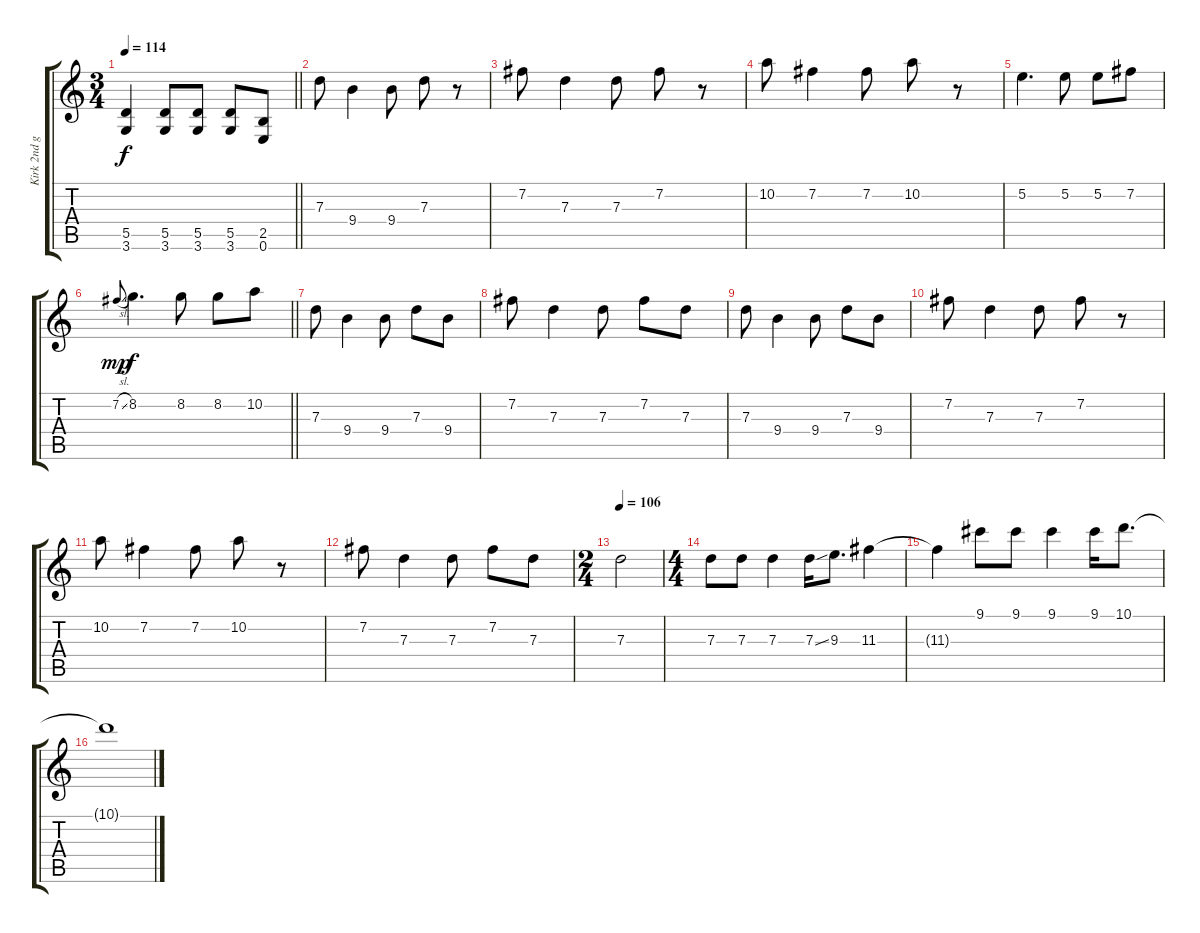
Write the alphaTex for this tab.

\track ("Kirk 2nd guitar" "Kirk 2nd g") {instrument distortionguitar}
\staff {score tabs}
\tuning (E4 B3 G3 D3 A2 E2) {hide}
\ts (3 4)
\tempo 114
\clef g2
\barLineRight lightlight
\ks c
(5.5 3.6).4{dy f} (5.5 3.6).8 (5.5 3.6).8 (5.5 3.6).8 (2.5 0.6).8 |
7.3.8 9.4.4 9.4.8 7.3.8 r.8 |
7.2.8 7.3.4 7.3.8 7.2.8 r.8 |
10.2.8 7.2.4 7.2.8 10.2.8 r.8 |
5.2.4{d} 5.2.8 5.2.8 7.2.8 |
\barLineRight lightlight
7.2{sl}.8{gr onbeat dy mp} 8.2.4{d dy f} 8.2.8 8.2.8 10.2.8 |
7.3.8 9.4.4 9.4.8 7.3.8 9.4.8 |
7.2.8 7.3.4 7.3.8 7.2.8 7.3.8 |
7.3.8 9.4.4 9.4.8 7.3.8 9.4.8 |
7.2.8 7.3.4 7.3.8 7.2.8 r.8 |
10.2.8 7.2.4 7.2.8 10.2.8 r.8 |
7.2.8 7.3.4 7.3.8 7.2.8 7.3.8 |
\ts (2 4)
\tempo 106
7.3.2 |
\ts (4 4)
7.3.8 7.3.8 7.3.4 7.3{ss}.16 9.3.8{d} 11.3.4 |
11.3{t}.4 9.1.8 9.1.8 9.1.4 9.1.16 10.1.8{d} |
10.1{t}.1
